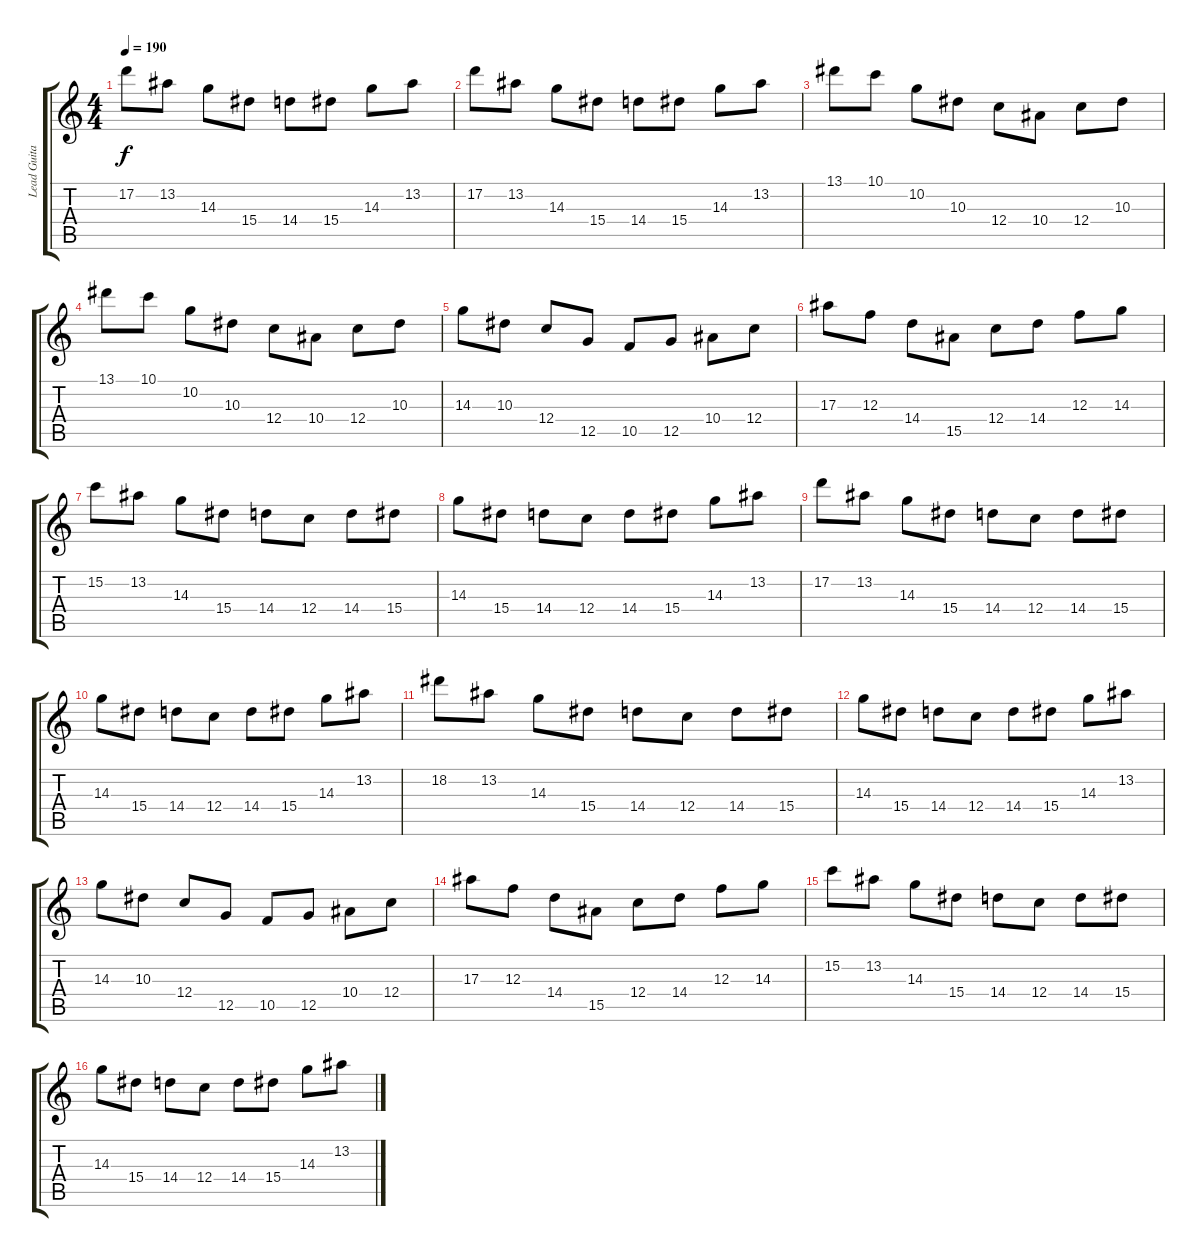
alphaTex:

\track ("Lead Guitar" "Lead Guita") {instrument distortionguitar}
\staff {score tabs}
\tuning (D4 A3 F3 C3 G2 C2) {hide}
\ts (4 4)
\tempo 190
\clef g2
\ks c
17.2.8{dy f} 13.2.8 14.3.8 15.4.8 14.4.8 15.4.8 14.3.8 13.2.8 |
17.2.8 13.2.8 14.3.8 15.4.8 14.4.8 15.4.8 14.3.8 13.2.8 |
13.1.8 10.1.8 10.2.8 10.3.8 12.4.8 10.4.8 12.4.8 10.3.8 |
13.1.8 10.1.8 10.2.8 10.3.8 12.4.8 10.4.8 12.4.8 10.3.8 |
14.3.8 10.3.8 12.4.8 12.5.8 10.5.8 12.5.8 10.4.8 12.4.8 |
17.3.8 12.3.8 14.4.8 15.5.8 12.4.8 14.4.8 12.3.8 14.3.8 |
15.2.8 13.2.8 14.3.8 15.4.8 14.4.8 12.4.8 14.4.8 15.4.8 |
14.3.8 15.4.8 14.4.8 12.4.8 14.4.8 15.4.8 14.3.8 13.2.8 |
17.2.8 13.2.8 14.3.8 15.4.8 14.4.8 12.4.8 14.4.8 15.4.8 |
14.3.8 15.4.8 14.4.8 12.4.8 14.4.8 15.4.8 14.3.8 13.2.8 |
18.2.8 13.2.8 14.3.8 15.4.8 14.4.8 12.4.8 14.4.8 15.4.8 |
14.3.8 15.4.8 14.4.8 12.4.8 14.4.8 15.4.8 14.3.8 13.2.8 |
14.3.8 10.3.8 12.4.8 12.5.8 10.5.8 12.5.8 10.4.8 12.4.8 |
17.3.8 12.3.8 14.4.8 15.5.8 12.4.8 14.4.8 12.3.8 14.3.8 |
15.2.8 13.2.8 14.3.8 15.4.8 14.4.8 12.4.8 14.4.8 15.4.8 |
14.3.8 15.4.8 14.4.8 12.4.8 14.4.8 15.4.8 14.3.8 13.2.8
